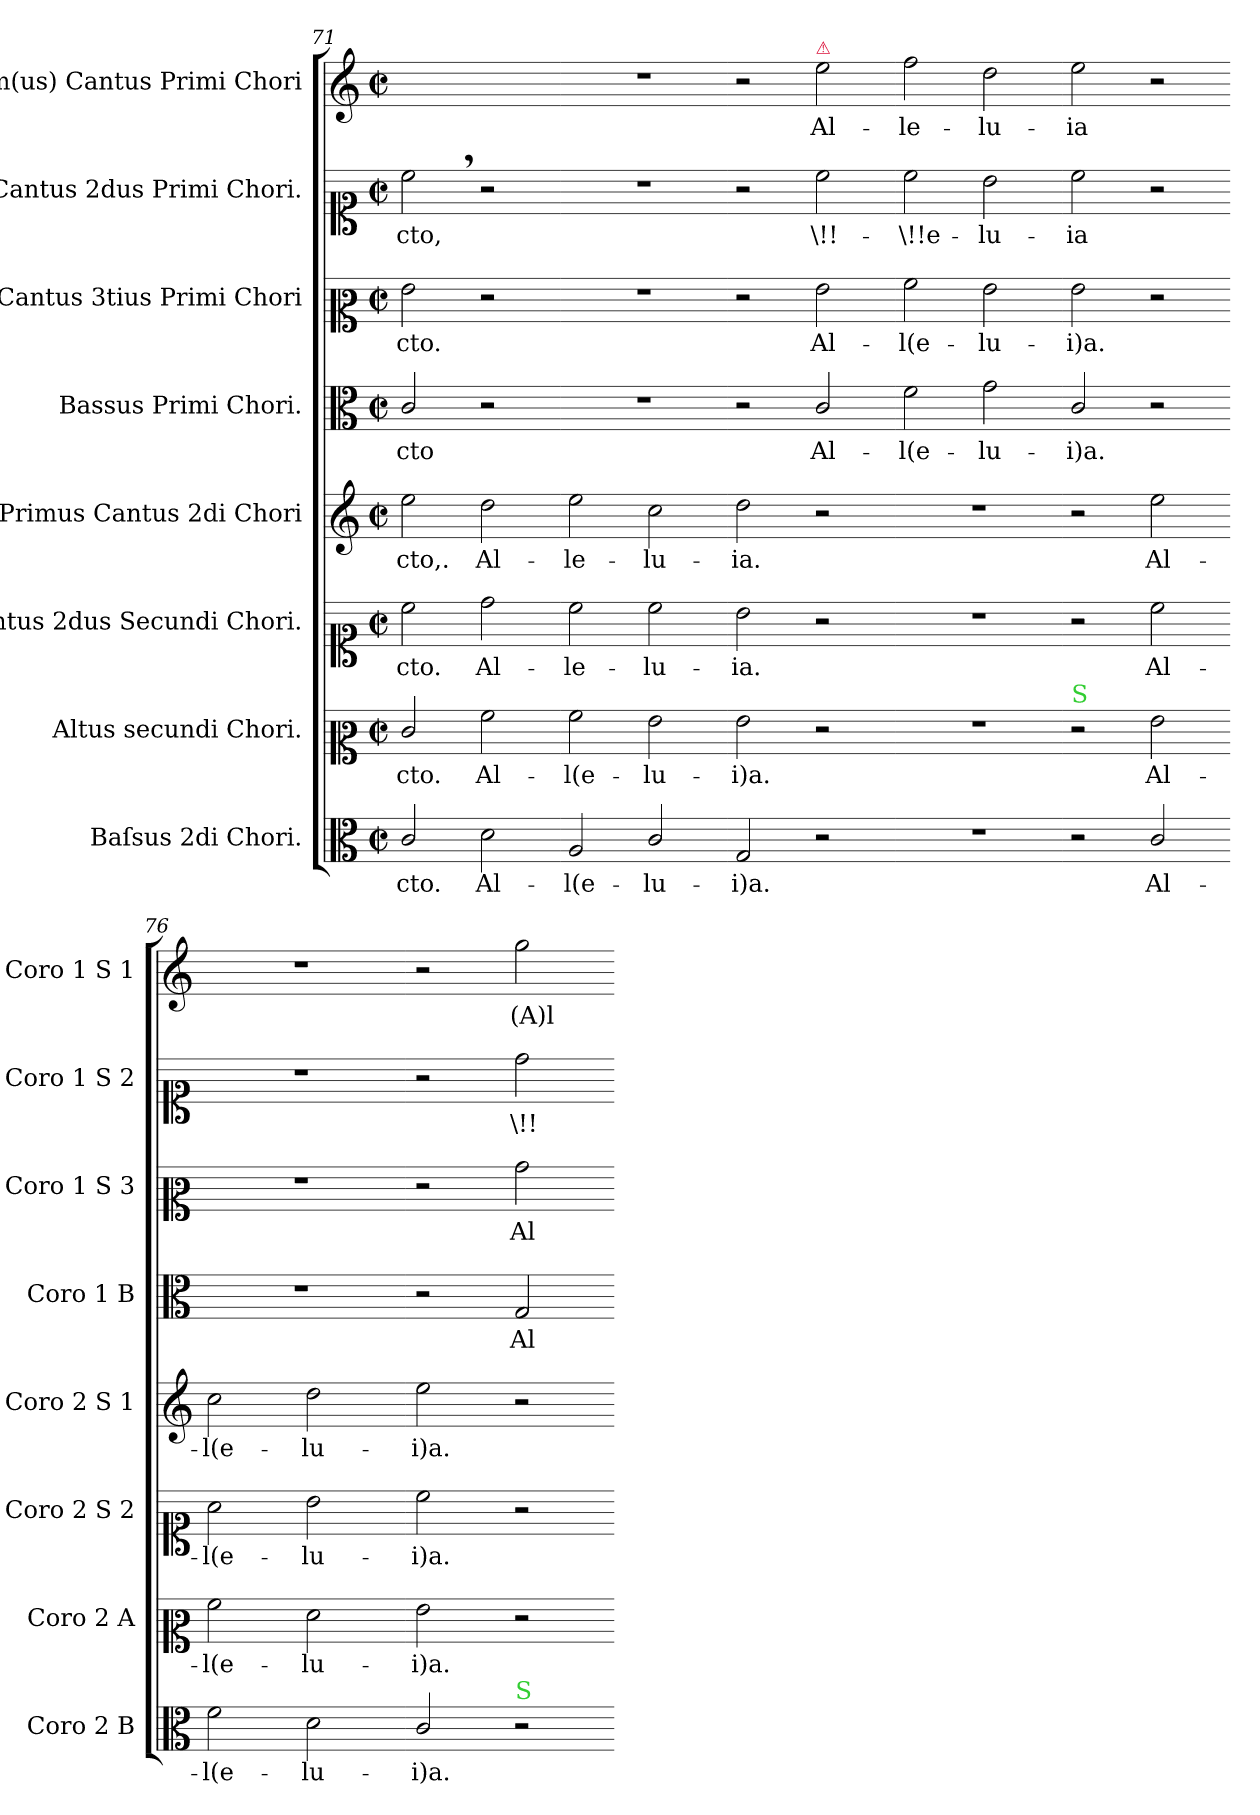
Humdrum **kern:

**kern	**text	**kern	**text	**kern	**text	**kern	**text	**kern	**text	**kern	**text	**kern	**text	**kern	**text
*part8	*part8	*part7	*part7	*part6	*part6	*part5	*part5	*part4	*part4	*part3	*part3	*part2	*part2	*part1	*part1
*staff8	*staff8	*staff7	*staff7	*staff6	*staff6	*staff5	*staff5	*staff4	*staff4	*staff3	*staff3	*staff2	*staff2	*staff1	*staff1
*I"Baſsus 2di Chori.	*	*I"Altus secundi Chori.	*	*I"Cantus 2dus Secundi Chori.	*	*I"Primus Cantus 2di Chori	*	*I"Bassus Primi Chori.	*	*I"Cantus 3tius Primi Chori	*	*I"Cantus 2dus Primi Chori.	*	*I"Im(us) Cantus Primi Chori	*
*I'Coro 2 B	*	*I'Coro 2 A	*	*I'Coro 2 S 2	*	*I'Coro 2 S 1	*	*I'Coro 1 B	*	*I'Coro 1 S 3	*	*I'Coro 1 S 2	*	*I'Coro 1 S 1	*
*clefC3	*	*clefC2	*	*clefC1	*	*clefG2	*	*clefC3	*	*clefC2	*	*clefC1	*	*clefG2	*
*k[]	*	*k[]	*	*k[]	*	*k[]	*	*k[]	*	*k[]	*	*k[]	*	*k[]	*
*M2/2	*	*M2/2	*	*M2/2	*	*M2/2	*	*M2/2	*	*M2/2	*	*M2/2	*	*M2/2	*
*met(c|)	*	*met(c|)	*	*met(c|)	*	*met(c|)	*	*met(c|)	*	*met(c|)	*	*met(c|)	*	*met(c|)	*
=71	=71	=71	=71	=71	=71	=71	=71	=71	=71	=71	=71	=71	=71	=71	=71
2c/	-cto.	2e/	-cto.	2cc\	-cto.	2ee\	-cto,.	2c/	-cto	2g\	-cto.	2cc,\	-cto,	1ryy	.
2d\	Al-	2a\	Al-	2dd\	Al-	2dd\	Al-	2r	.	2r	.	2r	.	.	.
=72-	=72-	=72-	=72-	=72-	=72-	=72-	=72-	=72-	=72-	=72-	=72-	=72-	=72-	=72-	=72-
2A/	-l(e-	2a\	-l(e-	2cc\	-le-	2ee\	-le-	1r	.	1r	.	1r	.	1r	.
2c/	-lu-	2g\	-lu-	2cc\	-lu-	2cc\	-lu-	.	.	.	.	.	.	.	.
=73-	=73-	=73-	=73-	=73-	=73-	=73-	=73-	=73-	=73-	=73-	=73-	=73-	=73-	=73-	=73-
2G/	-i)a.	2g\	-i)a.	2b\	-ia.	2dd\	-ia.	2r	.	2r	.	2r	.	2r	.
!	!	!	!	!	!	!	!	!	!	!	!	!	!	!LO:TX:a:color=crimson:t=⚠	!
!	!	!	!	!	!	!	!	!	!	!	!	!	!LO:LY:i	!	!
2r	.	2r	.	2r	.	2r	.	2c/	Al-	2g\	Al-	2cc\	\!!-	2ee\	Al-
=74-	=74-	=74-	=74-	=74-	=74-	=74-	=74-	=74-	=74-	=74-	=74-	=74-	=74-	=74-	=74-
!	!	!	!	!	!	!	!	!	!	!	!	!	!LO:LY:i	!	!
1r	.	1r	.	1r	.	1r	.	2f\	-l(e-	2a\	-l(e-	2cc\	-\!!e-	2ff\	-le-
!	!	!	!	!	!	!	!	!	!	!	!	!	!LO:LY:i	!	!
.	.	.	.	.	.	.	.	2g\	-lu-	2g\	-lu-	2b\	-lu-	2dd\	-lu-
=75-	=75-	=75-	=75-	=75-	=75-	=75-	=75-	=75-	=75-	=75-	=75-	=75-	=75-	=75-	=75-
!	!	!LO:TX:a:color=limegreen:t=S	!	!	!	!	!	!	!	!	!	!	!	!	!
!	!	!	!	!	!	!	!	!	!	!	!	!	!LO:LY:i	!	!
2r	.	2r	.	2r	.	2r	.	2c/	-i)a.	2g\	-i)a.	2cc\	-ia	2ee\	-ia
2c/	Al-	2g\	Al-	2cc\	Al-	2ee\	Al-	2r	.	2r	.	2r	.	2r	.
=76-	=76-	=76-	=76-	=76-	=76-	=76-	=76-	=76-	=76-	=76-	=76-	=76-	=76-	=76-	=76-
2f\	-l(e-	2a\	-l(e-	2a\	-l(e-	2cc\	-l(e-	1r	.	1r	.	1r	.	1r	.
2d\	-lu-	2f\	-lu-	2b\	-lu-	2dd\	-lu-	.	.	.	.	.	.	.	.
=77-	=77-	=77-	=77-	=77-	=77-	=77-	=77-	=77-	=77-	=77-	=77-	=77-	=77-	=77-	=77-
2c/	-i)a.	2g\	-i)a.	2cc\	-i)a.	2ee\	-i)a.	2r	.	2r	.	2r	.	2r	.
!LO:TX:a:color=limegreen:t=S	!	!	!	!	!	!	!	!	!	!	!	!	!	!	!
!	!	!	!	!	!	!	!	!	!	!	!	!	!LO:LY:i	!	!
2r	.	2r	.	2r	.	2r	.	2G/	Al-	2b\	Al-	2dd\	\!!-	2gg\	(A)l-
=-	=-	=-	=-	=-	=-	=-	=-	=-	=-	=-	=-	=-	=-	=-	=-
*-	*-	*-	*-	*-	*-	*-	*-	*-	*-	*-	*-	*-	*-	*-	*-
